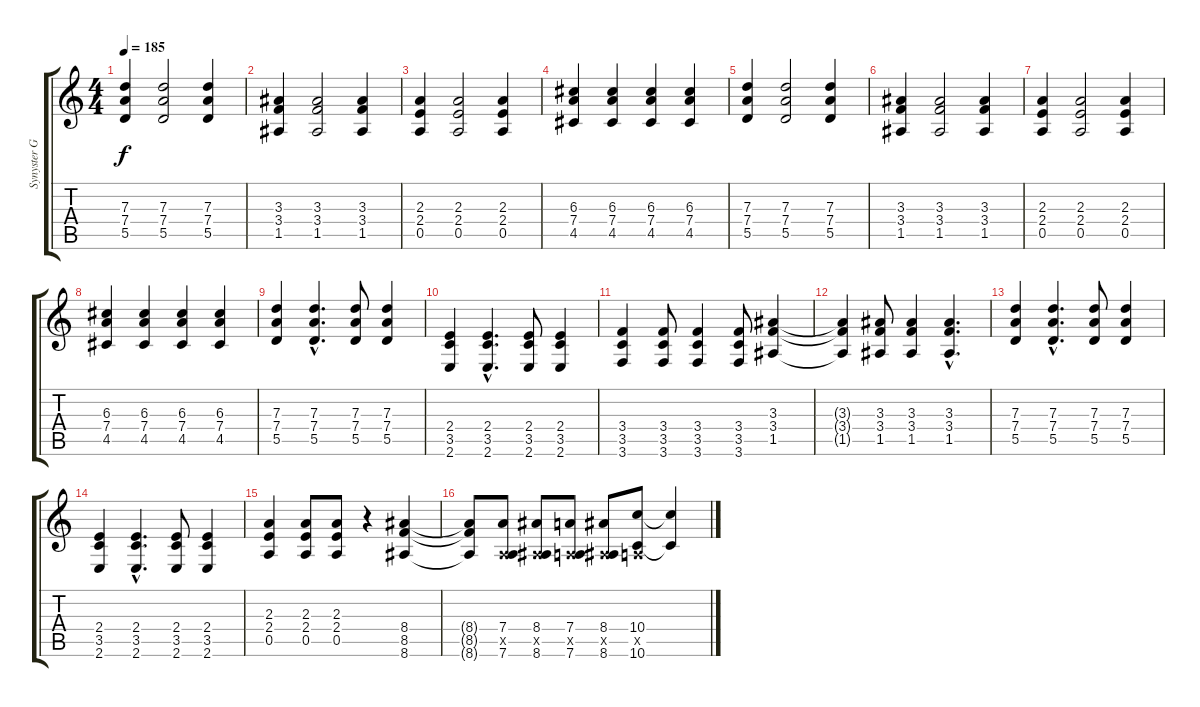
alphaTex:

\track ("Synyster Gates II" "Synyster G") {instrument distortionguitar}
\staff {score tabs}
\tuning (E4 B3 G3 D3 A2 D2) {hide}
\ts (4 4)
\tempo 185
\clef g2
\ks c
(7.3 7.4 5.5).4{dy f} (7.3 7.4 5.5).2 (7.3 7.4 5.5).4 |
(3.3 3.4 1.5).4 (3.3 3.4 1.5).2 (3.3 3.4 1.5).4 |
(2.3 2.4 0.5).4 (2.3 2.4 0.5).2 (2.3 2.4 0.5).4 |
(6.3 7.4 4.5).4 (6.3 7.4 4.5).4 (6.3 7.4 4.5).4 (6.3 7.4 4.5).4 |
(7.3 7.4 5.5).4 (7.3 7.4 5.5).2 (7.3 7.4 5.5).4 |
(3.3 3.4 1.5).4 (3.3 3.4 1.5).2 (3.3 3.4 1.5).4 |
(2.3 2.4 0.5).4 (2.3 2.4 0.5).2 (2.3 2.4 0.5).4 |
(6.3 7.4 4.5).4 (6.3 7.4 4.5).4 (6.3 7.4 4.5).4 (6.3 7.4 4.5).4 |
(7.3 7.4 5.5).4 (7.3{hac} 7.4{hac} 5.5{hac}).4{d} (7.3 7.4 5.5).8 (7.3 7.4 5.5).4 |
(2.4 3.5 2.6).4 (2.4{hac} 3.5{hac} 2.6{hac}).4{d} (2.4 3.5 2.6).8 (2.4 3.5 2.6).4 |
(3.4 3.5 3.6).4 (3.4 3.5 3.6).8 (3.4 3.5 3.6).4 (3.4 3.5 3.6).8 (3.3 3.4 1.5).4 |
(3.3{t} 3.4{t} 1.5{t}).4 (3.3 3.4 1.5).8 (3.3 3.4 1.5).4 (3.3{hac} 3.4{hac} 1.5{hac}).4{d} |
(7.3 7.4 5.5).4 (7.3{hac} 7.4{hac} 5.5{hac}).4{d} (7.3 7.4 5.5).8 (7.3 7.4 5.5).4 |
(2.4 3.5 2.6).4 (2.4{hac} 3.5{hac} 2.6{hac}).4{d} (2.4 3.5 2.6).8 (2.4 3.5 2.6).4 |
(2.3 2.4 0.5).4 (2.3 2.4 0.5).8 (2.3 2.4 0.5).8 r.4 (8.4 8.5 8.6).4 |
(8.4{t} 8.5{t} 8.6{t}).8 (7.4 0.5{x} 7.6).8 (8.4 0.5{x} 8.6).8 (7.4 0.5{x} 7.6).8 (8.4 0.5{x} 8.6).8 (10.4 0.5{x} 10.6).8 (10.4{t} 10.6{t}).4
